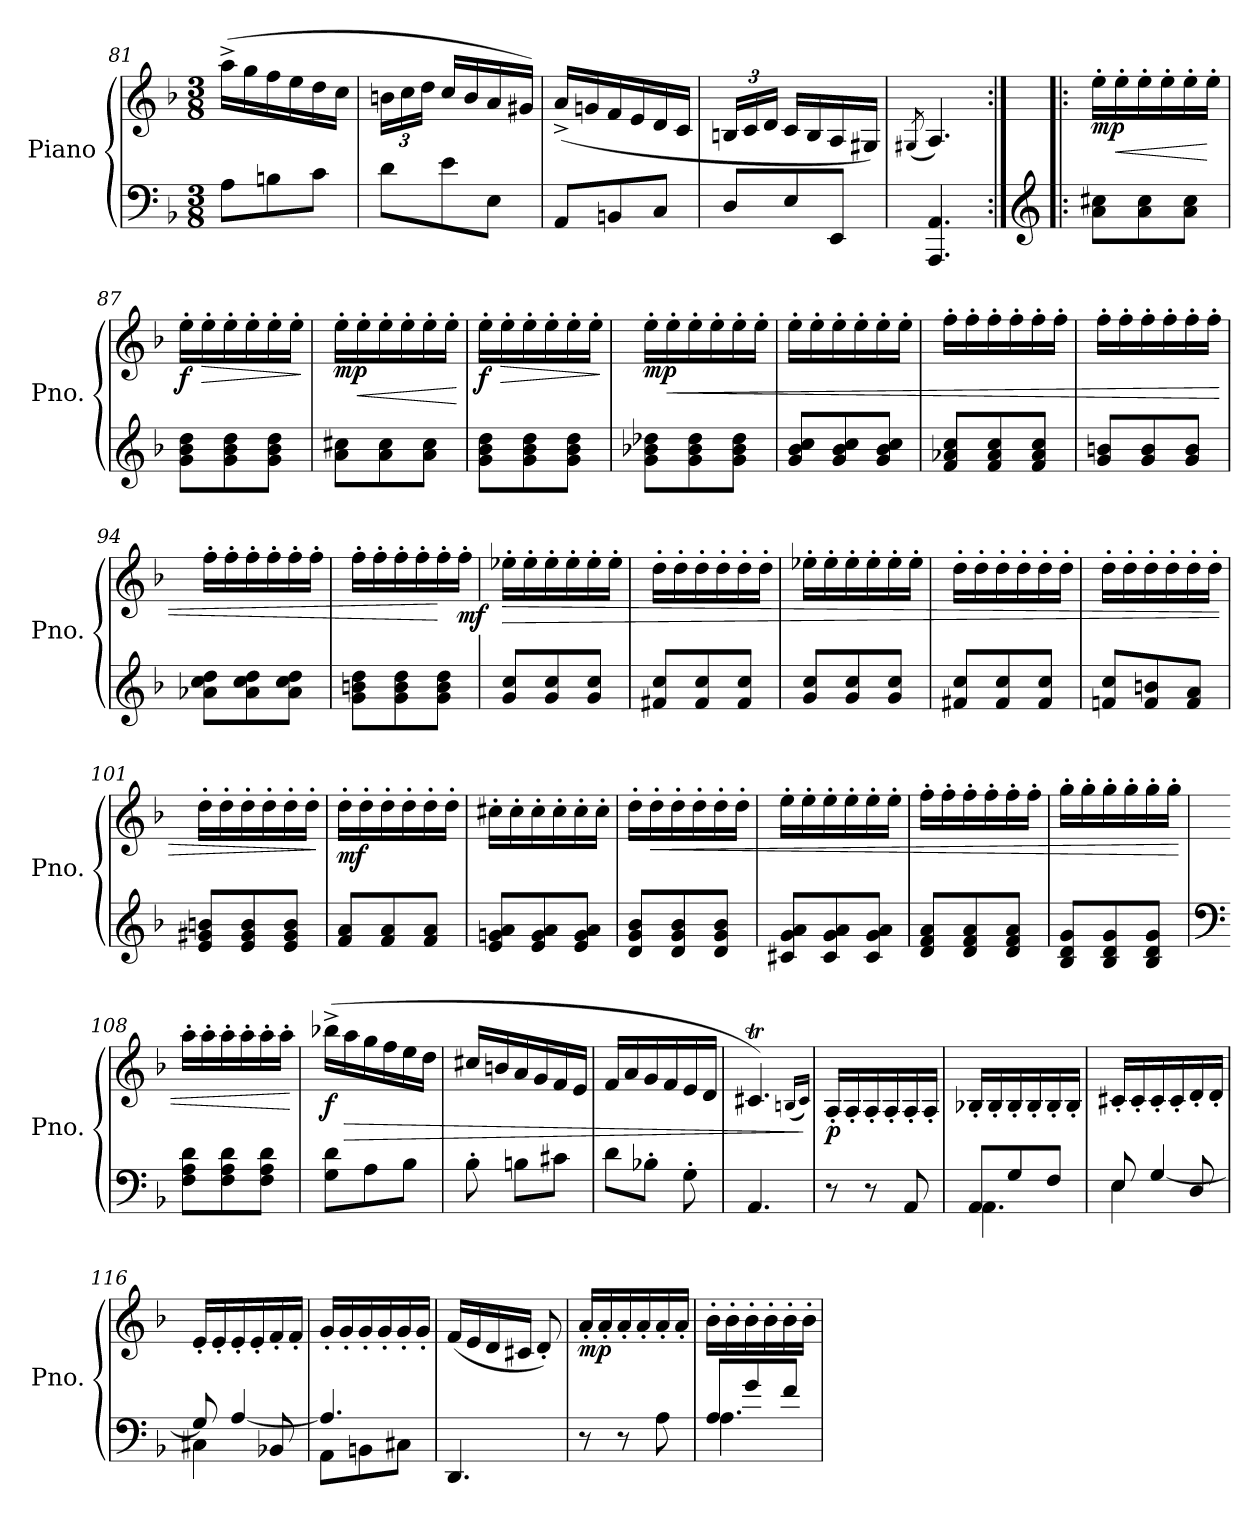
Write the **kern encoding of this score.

**kern	**kern	**dynam
*part1	*part1	*part1
*staff2	*staff1	*staff1/2
*I"Piano	*	*
*I'Pno.	*	*
*clefF4	*clefG2	*
*k[b-]	*k[b-]	*
*M3/8	*M3/8	*
=81	=81	=81
8A\L	(>16aa^\LL	.
.	16gg\	.
8Bn\	16ff\	.
.	16ee\	.
8c\J	16dd\	.
.	16cc\JJ	.
=82	=82	=82
*	*Xbrackettup	*
8d\L	24bn\LL	.
.	24cc\	.
.	24dd\JJ	.
8e\	16cc/LL	.
.	16b/	.
8E\J	16a/	.
.	16g#X/JJ)	.
=83	=83	=83
8AA/L	(>16a^/LL	.
.	16gn/	.
8BBn/	16f/	.
.	16e/	.
8C/J	16d/	.
.	16c/JJ	.
=84	=84	=84
8D/L	24Bn/LL	.
.	24c/	.
.	24d/JJ	.
8E/	16c/LL	.
.	16B/	.
8EE/J	16A/	.
.	16G#X/JJ)	.
=85	=85	=85
.	(<8qG#X/	.
4.AAA/ 4.AA/	4.A/)	.
!!LO:LB:g=z
=86:|!|:	=86:|!|:	=86:|!|:
*clefG2	*	*
!	!	!LO:DY:b
8a\ 8cc#X\L	16ee'\LL	mp
!	!	!LO:HP:b
.	16ee'\	<
8a\ 8cc#\	16ee'\	.
.	16ee'\	.
8a\ 8cc#\J	16ee'\	.
.	16ee'\JJ	[
=87	=87	=87
!	!	!LO:DY:b
8g\ 8b-\ 8dd\L	16ee'\LL	f
!	!	!LO:HP:b
.	16ee'\	>
8g\ 8b-\ 8dd\	16ee'\	.
.	16ee'\	.
8g\ 8b-\ 8dd\J	16ee'\	.
.	16ee'\JJ	.
.	.	]
=88	=88	=88
!	!	!LO:DY:b
8a\ 8cc#X\L	16ee'\LL	mp
!	!	!LO:HP:b
.	16ee'\	<
8a\ 8cc#\	16ee'\	.
.	16ee'\	.
8a\ 8cc#\J	16ee'\	.
.	16ee'\JJ	.
.	.	[
=89	=89	=89
!	!	!LO:DY:b
8g\ 8b-\ 8dd\L	16ee'\LL	f
!	!	!LO:HP:b
.	16ee'\	>
8g\ 8b-\ 8dd\	16ee'\	.
.	16ee'\	.
8g\ 8b-\ 8dd\J	16ee'\	.
.	16ee'\JJ	.
.	.	]
=90	=90	=90
!	!	!LO:DY:b
8g\ 8b-X\ 8dd-X\L	16ee'\LL	mp
!	!	!LO:HP:b
.	16ee'\	<
8g\ 8b-\ 8dd-\	16ee'\	.
.	16ee'\	.
8g\ 8b-\ 8dd-\J	16ee'\	.
.	16ee'\JJ	.
=91	=91	=91
8g/ 8b-/ 8cc/L	16ee'\LL	.
.	16ee'\	.
8g/ 8b-/ 8cc/	16ee'\	.
.	16ee'\	.
8g/ 8b-/ 8cc/J	16ee'\	.
.	16ee'\JJ	.
=92	=92	=92
8f/ 8a-X/ 8cc/L	16ff'\LL	.
.	16ff'\	.
8f/ 8a-/ 8cc/	16ff'\	.
.	16ff'\	.
8f/ 8a-/ 8cc/J	16ff'\	.
.	16ff'\JJ	.
!!LO:LB:g=z
=93	=93	=93
8g/ 8bn/L	16ff'\LL	.
.	16ff'\	.
8g/ 8b/	16ff'\	.
.	16ff'\	.
8g/ 8b/J	16ff'\	.
.	16ff'\JJ	.
=94	=94	=94
8a-X\ 8cc\ 8dd\L	16ff'\LL	.
.	16ff'\	.
8a-\ 8cc\ 8dd\	16ff'\	.
.	16ff'\	.
8a-\ 8cc\ 8dd\J	16ff'\	.
.	16ff'\JJ	.
=95	=95	=95
8g\ 8bn\ 8dd\L	16ff'\LL	.
.	16ff'\	.
8g\ 8b\ 8dd\	16ff'\	.
.	16ff'\	.
8g\ 8b\ 8dd\J	16ff'\	[
!	!	!LO:DY:b
.	16ff'\JJ	mf
=96	=96	=96
!	!	!LO:HP:b
8g/ 8cc/L	16ee-X'\LL	>
.	16ee-'\	.
8g/ 8cc/	16ee-'\	.
.	16ee-'\	.
8g/ 8cc/J	16ee-'\	.
.	16ee-'\JJ	.
=97	=97	=97
8f#X/ 8cc/L	16dd'\LL	.
.	16dd'\	.
8f#/ 8cc/	16dd'\	.
.	16dd'\	.
8f#/ 8cc/J	16dd'\	.
.	16dd'\JJ	.
!!LO:PB:g=z
=98	=98	=98
8g/ 8cc/L	16ee-X'\LL	.
.	16ee-'\	.
8g/ 8cc/	16ee-'\	.
.	16ee-'\	.
8g/ 8cc/J	16ee-'\	.
.	16ee-'\JJ	.
=99	=99	=99
8f#X/ 8cc/L	16dd'\LL	.
.	16dd'\	.
8f#/ 8cc/	16dd'\	.
.	16dd'\	.
8f#/ 8cc/J	16dd'\	.
.	16dd'\JJ	.
=100	=100	=100
8fn/ 8cc/L	16dd'\LL	.
.	16dd'\	.
8f/ 8bn/	16dd'\	.
.	16dd'\	.
8f/ 8a/J	16dd'\	.
.	16dd'\JJ	.
=101	=101	=101
8e/ 8g#X/ 8bn/L	16dd'\LL	.
.	16dd'\	.
8e/ 8g#/ 8b/	16dd'\	.
.	16dd'\	.
8e/ 8g#/ 8b/J	16dd'\	.
.	16dd'\JJ	.
.	.	]
=102	=102	=102
!	!	!LO:DY:b
8f/ 8a/L	16dd'\LL	mf
.	16dd'\	.
8f/ 8a/	16dd'\	.
.	16dd'\	.
8f/ 8a/J	16dd'\	.
.	16dd'\JJ	.
=103	=103	=103
8e/ 8gn/ 8a/L	16cc#X'\LL	.
.	16cc#'\	.
8e/ 8g/ 8a/	16cc#'\	.
.	16cc#'\	.
8e/ 8g/ 8a/J	16cc#'\	.
.	16cc#'\JJ	.
=104	=104	=104
8d/ 8g/ 8b-/L	16dd'\LL	.
!	!	!LO:HP:b
.	16dd'\	<
8d/ 8g/ 8b-/	16dd'\	.
.	16dd'\	.
8d/ 8g/ 8b-/J	16dd'\	.
.	16dd'\JJ	.
!!LO:LB:g=z
=105	=105	=105
8c#X/ 8g/ 8a/L	16ee'\LL	.
.	16ee'\	.
8c#/ 8g/ 8a/	16ee'\	.
.	16ee'\	.
8c#/ 8g/ 8a/J	16ee'\	.
.	16ee'\JJ	.
=106	=106	=106
8d/ 8f/ 8a/L	16ff'\LL	.
.	16ff'\	.
8d/ 8f/ 8a/	16ff'\	.
.	16ff'\	.
8d/ 8f/ 8a/J	16ff'\	.
.	16ff'\JJ	.
=107	=107	=107
8B-/ 8d/ 8g/L	16gg'\LL	.
.	16gg'\	.
8B-/ 8d/ 8g/	16gg'\	.
.	16gg'\	.
8B-/ 8d/ 8g/J	16gg'\	.
.	16gg'\JJ	.
=108	=108	=108
*clefF4	*	*
8F\ 8A\ 8d\L	16aa'\LL	.
.	16aa'\	.
8F\ 8A\ 8d\	16aa'\	.
.	16aa'\	.
8F\ 8A\ 8d\J	16aa'\	.
.	16aa'\JJ	.
.	.	[
=109	=109	=109
!	!	!LO:DY:b
8G\ 8d\L	(>16bb-X^\LL	f
!	!	!LO:HP:b
.	16aa\	>
8A\	16gg\	.
.	16ff\	.
8B-\J	16ee\	.
.	16dd\JJ	.
=110	=110	=110
8B-'\	16cc#X/LL	.
.	16bn/	.
8Bn\L	16a/	.
.	16g/	.
8c#X\J	16f/	.
.	16e/JJ	.
!!LO:LB:g=z
=111	=111	=111
8d\L	16f/LL	.
.	16a/	.
8B-X'\J	16g/	.
.	16f/	.
8G'\	16e/	.
.	16d/JJ	.
=112	=112	=112
4.AA/	4.c#Xt/)	.
.	(<16qBn/LL	.
.	16qc#/JJ)	.
.	.	]
=113	=113	=113
!	!	!LO:DY:b
8r	16A'/LL	p
.	16A'/	.
8r	16A'/	.
.	16A'/	.
8AA/	16A'/	.
.	16A'/JJ	.
=114	=114	=114
*^	*	*
8AA/L	4.AA\	16B-X'/LL	.
.	.	16B-'/	.
8G/	.	16B-'/	.
.	.	16B-'/	.
8F/J	.	16B-'/	.
.	.	16B-'/JJ	.
=115	=115	=115	=115
4E\	8E/	16c#X'/LL	.
.	.	16c#'/	.
.	[4G/	16c#'/	.
.	.	16c#'/	.
8D/	.	16d'/	.
.	.	16d'/JJ	.
=116	=116	=116	=116
4C#X\	8G/]	16e'/LL	.
.	.	16e'/	.
.	[4A/	16e'/	.
.	.	16e'/	.
8BB-X/	.	16f'/	.
.	.	16f'/JJ	.
!!LO:LB:g=z
=117	=117	=117	=117
8AA\L	4.A/]	16g'/LL	.
.	.	16g'/	.
8BBn\	.	16g'/	.
.	.	16g'/	.
8C#X\J	.	16g'/	.
.	.	16g'/JJ	.
*v	*v	*	*
=118	=118	=118
4.DD/	(<16f/LL	.
.	16e/	.
.	16d/	.
.	16c#X/JJ	.
.	8d'/)	.
=119	=119	=119
!	!	!LO:DY:b
8r	16a'/LL	mp
.	16a'/	.
8r	16a'/	.
.	16a'/	.
8A\	16a'/	.
.	16a'/JJ	.
=120	=120	=120
*^	*	*
8A/L	4.A\	16b-'\LL	.
.	.	16b-'\	.
8g/	.	16b-'\	.
.	.	16b-'\	.
8f/J	.	16b-'\	.
.	.	16b-'\JJ	.
*v	*v	*	*
=	=	=
*-	*-	*-
